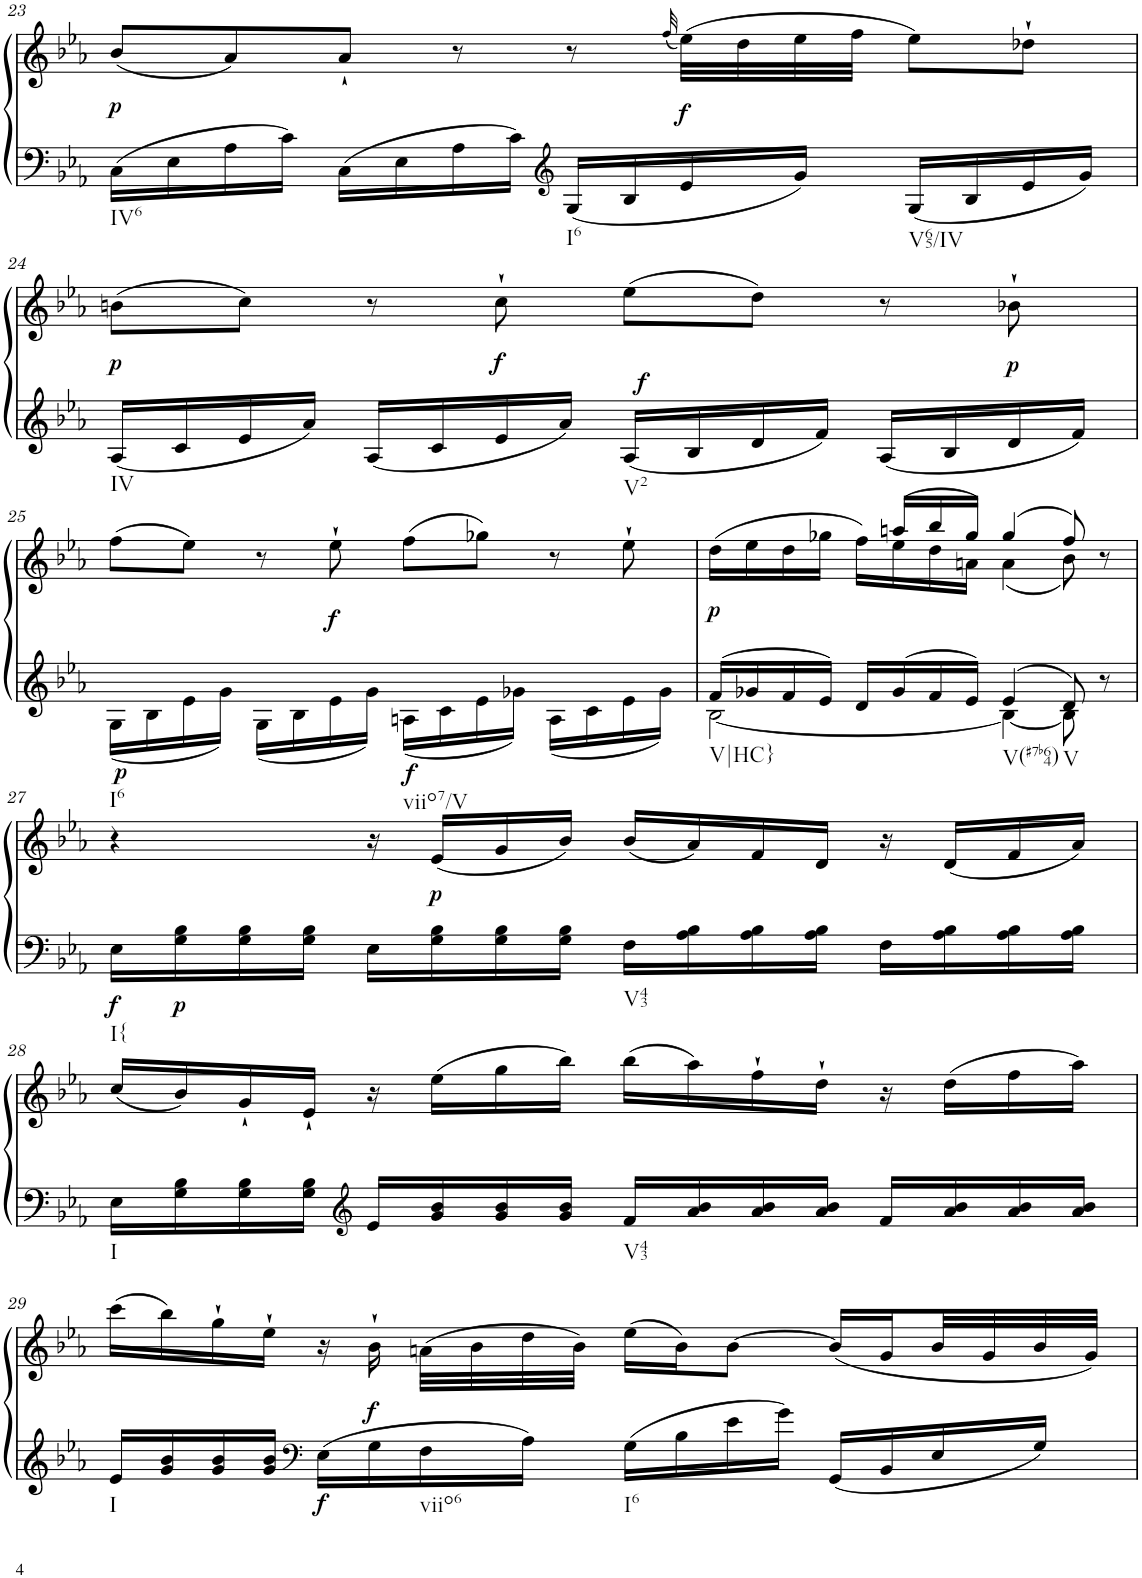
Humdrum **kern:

**kern	**kern	**dynam
*part1	*part1	*part1
*staff2	*staff1	*staff1/2
*I"Klavier linke Hand	*	*
!!LO:PB:g=z
*clefF4	*clefG2	*
*k[b-e-a-]	*k[b-e-a-]	*
*M4/4	*M4/4	*
=23	=23	=23
!LO:TX:b:t=IV6	!	!
!	!	!LO:DY:b
16C\LL	(8b-/L	p
16E-\	.	.
16A-\	8a-/)	.
16c\JJ	.	.
16C\LL	8a-`/J	.
16E-\	.	.
16A-\	8r	.
16c\JJ	.	.
*clefG2	*	*
!LO:TX:b:t=I6	!	!
16G/LL	8r	.
16B-/	.	.
.	(32qff/	.
!	!	!LO:DY:b
16e-/	(32ee-\LLL)	f
.	32dd\	.
16g/JJ	32ee-\	.
.	32ff\JJJ	.
!LO:TX:b:t=V65/IV	!	!
16G/LL	8ee-\L)	.
16B-/	.	.
16e-/	8dd-X`\J	.
16g/JJ	.	.
!!LO:LB:g=z
=24	=24	=24
!LO:TX:b:t=IV	!	!
!	!	!LO:DY:b
16A-/LL	(8bn\L	p
16c/	.	.
16e-/	8cc\J)	.
16a-/JJ	.	.
16A-/LL	8r	.
16c/	.	.
!	!	!LO:DY:b
16e-/	8cc`\	f
16a-/JJ	.	.
!LO:TX:b:t=V2	!	!
!	!	!LO:DY:a=2
16A-/LL	(8ee-\L	f
16B-/	.	.
16d/	8dd\J)	.
16f/JJ	.	.
16A-/LL	8r	.
16B-/	.	.
!	!	!LO:DY:b
16d/	8b-X`\	p
16f/JJ	.	.
!!LO:LB:g=z
=25	=25	=25
*^	*	*
!LO:TX:b:t=I6	!	!	!
!LO:TX:b:t=viio7/V	!	!	!
!	!	!	!LO:DY:b=2
1ryy	16G\LL	(8ff\L	p
.	16B-\	.	.
.	16e-\	8ee-\J)	.
.	16g\JJ	.	.
.	16G\LL	8r	.
.	16B-\	.	.
!	!	!	!LO:DY:b
.	16e-\	8ee-`\	f
.	16g\JJ	.	.
!	!	!	!LO:DY:b=2
.	16An\LL	(8ff\L	f
.	16c\	.	.
.	16e-\	8gg-X\J)	.
.	16g-X\JJ	.	.
.	16A\LL	8r	.
.	16c\	.	.
.	16e-\	8ee-`\	.
.	16g-\JJ	.	.
=26	=26	=26	=26
*	*	*^	*
!LO:TX:b:t=V|HC}	!	!	!	!
!	!	!	!	!LO:DY:b
16f/LL	[2B-\	4ryy	(>16dd\LL	p
16g-X/	.	.	16ee-\	.
16f/	.	.	16dd\	.
16e-/JJ	.	.	16gg-X\JJ	.
16d/LL	.	16ryy	16ff\LL)	.
16g-/	.	(16aan/LL	16ee-\	.
16f/	.	16bb-/	16dd\	.
16e-/JJ	.	16gg-/JJ)	16an\JJ	.
!LO:TX:b:t=V(#7b64)	!	!	!	!
4e-/	4B-\_	(4gg-/	(4a\	.
!LO:TX:b:t=V	!	!	!	!
8d/	8B-\]	8ff/)	8b-\)	.
8r	8ryy	8r	8ryy	.
!!LO:LB:g=z
=27	=27	=27	=27	=27
!LO:TX:b:t=I{	!	!	!	!
!	!	!	!	!LO:DY:b=2
*v	*v	*	*	*
*	*v	*v	*
16E-\LL	4r	f
!	!	!LO:DY:b=2
16G\ 16B-\	.	p
16G\ 16B-\	.	.
16G\ 16B-\JJ	.	.
16E-\LL	16r	.
!	!	!LO:DY:b
16G\ 16B-\	(16e-/LL	p
16G\ 16B-\	16g/	.
16G\ 16B-\JJ	16b-/JJ)	.
!LO:TX:b:t=V43	!	!
16F\LL	(16b-/LL	.
16A-\ 16B-\	16a-/)	.
16A-\ 16B-\	16f/	.
16A-\ 16B-\JJ	16d/JJ	.
16F\LL	16r	.
16A-\ 16B-\	(16d/LL	.
16A-\ 16B-\	16f/	.
16A-\ 16B-\JJ	16a-/JJ)	.
!!LO:LB:g=z
=28	=28	=28
!LO:TX:b:t=I	!	!
16E-\LL	(16cc/LL	.
16G\ 16B-\	16b-/)	.
16G\ 16B-\	16g`/	.
16G\ 16B-\JJ	16e-`/JJ	.
*clefG2	*	*
16e-/LL	16r	.
16g/ 16b-/	(16ee-\LL	.
16g/ 16b-/	16gg\	.
16g/ 16b-/JJ	16bb-\JJ)	.
!LO:TX:b:t=V43	!	!
16f/LL	(16bb-\LL	.
16a-/ 16b-/	16aa-\)	.
16a-/ 16b-/	16ff`\	.
16a-/ 16b-/JJ	16dd`\JJ	.
16f/LL	16r	.
16a-/ 16b-/	(16dd\LL	.
16a-/ 16b-/	16ff\	.
16a-/ 16b-/JJ	16aa-\JJ)	.
!!LO:LB:g=z
=29	=29	=29
!LO:TX:b:t=I	!	!
16e-/LL	(16ccc\LL	.
16g/ 16b-/	16bb-\)	.
16g/ 16b-/	16gg`\	.
16g/ 16b-/JJ	16ee-`\JJ	.
*clefF4	*	*
!	!	!LO:DY:b=2
16E-\LL	16r	f
!	!	!LO:DY:a=2
16G\	16b-`\	f
!LO:TX:b:t=viio6	!	!
16F\	(32an\LLL	.
.	32b-\	.
16A-\JJ	32dd\	.
.	32b-\JJJ)	.
!LO:TX:b:t=I6	!	!
16G\LL	(16ee-\LL	.
16B-\	16b-\J)	.
16e-\	[8b-\J	.
16g\JJ	.	.
16GG/LL	(16b-/LL]	.
16BB-/	16g/	.
16E-/	32b-/L	.
.	32g/	.
16G/JJ	32b-/	.
.	32g/JJJ)	.
=	=	=
*-	*-	*-
